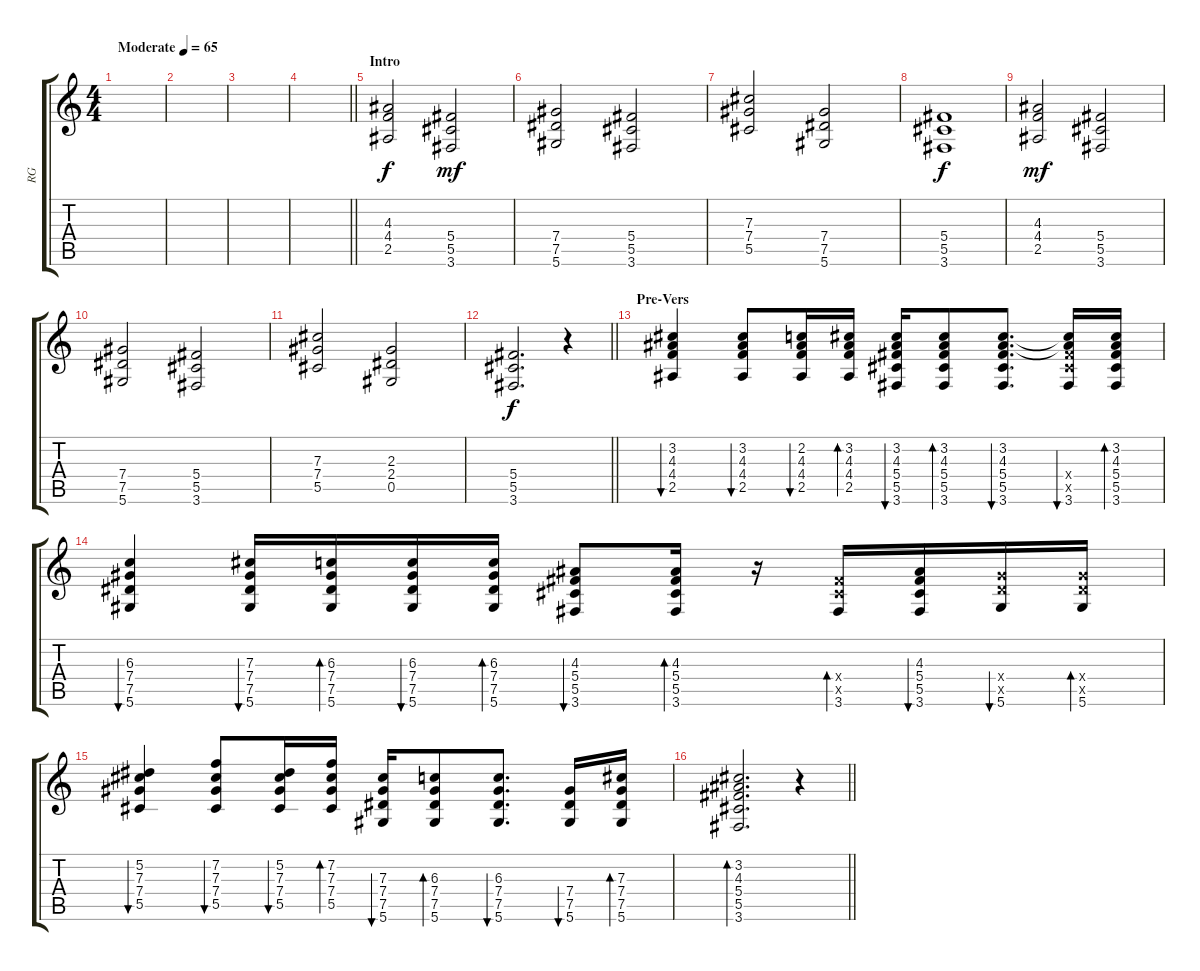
\track ("RG" "RG") {instrument distortionguitar}
\staff {score tabs}
\tuning (Eb4 Bb3 Gb3 Db3 Ab2 Eb2) {hide}
\ts (4 4)
\tempo (65 "Moderate")
\clef g2
\ks c
|
|
|
\barLineRight lightlight
|
\section ("" "Intro")
(4.3 4.4 2.5).2 (5.4 5.5 3.6).2{dy mf} |
(7.4 7.5 5.6).2 (5.4 5.5 3.6).2 |
(7.3 7.4 5.5).2 (7.4 7.5 5.6).2 |
(5.4 5.5 3.6).1{dy f} |
(4.3 4.4 2.5).2{dy mf} (5.4 5.5 3.6).2 |
(7.4 7.5 5.6).2 (5.4 5.5 3.6).2 |
(7.3 7.4 5.5).2 (2.3 2.4 0.5).2 |
\barLineRight lightlight
(5.4 5.5 3.6).2{d dy f} r.4{instrument distortionguitar} |
\section ("" "Pre-Vers")
(3.2 4.3 4.4 2.5).4{bu 60} (3.2 4.3 4.4 2.5).8{bu 60} (2.2 4.3 4.4 2.5).16{bu 60} (3.2 4.3 4.4 2.5).16{bd 60} (3.2 4.3 5.4 5.5 3.6).16{bu 60} (3.2 4.3 5.4 5.5 3.6).8{bd 60} (3.2 4.3 5.4 5.5 3.6).8{d bu 60} (3.2{t} 4.3{t} 5.4{x} 5.5{x} 3.6).16{bu 60} (3.2 4.3 5.4 5.5 3.6).16{bd 60} |
(6.3 7.4 7.5 5.6).4{bu 60} (7.3 7.4 7.5 5.6).16{bu 60} (6.3 7.4 7.5 5.6).16{bd 60} (6.3 7.4 7.5 5.6).16{bu 60} (6.3 7.4 7.5 5.6).16{bd 60} (4.3 5.4 5.5 3.6).8{bu 60} (4.3 5.4 5.5 3.6).16{bd 60} r.16 (5.4{x} 5.5{x} 3.6).16{bd 60} (4.3 5.4 5.5 3.6).16{bu 60} (7.4{x} 7.5{x} 5.6).16{bu 60} (7.4{x} 7.5{x} 5.6).16{bd 60} |
(5.2 7.3 7.4 5.5).4{bu 60} (7.2 7.3 7.4 5.5).8{bu 60} (5.2 7.3 7.4 5.5).16{bu 60} (7.2 7.3 7.4 5.5).16{bd 60} (7.3 7.4 7.5 5.6).16{bu 60} (6.3 7.4 7.5 5.6).8{bd 60} (6.3 7.4 7.5 5.6).8{d bu 60} (7.4 7.5 5.6).16{bu 60} (7.3 7.4 7.5 5.6).16{bd 60} |
\barLineRight lightlight
(3.2 4.3 5.4 5.5 3.6).2{d bd 60} r.4{volume 11}
